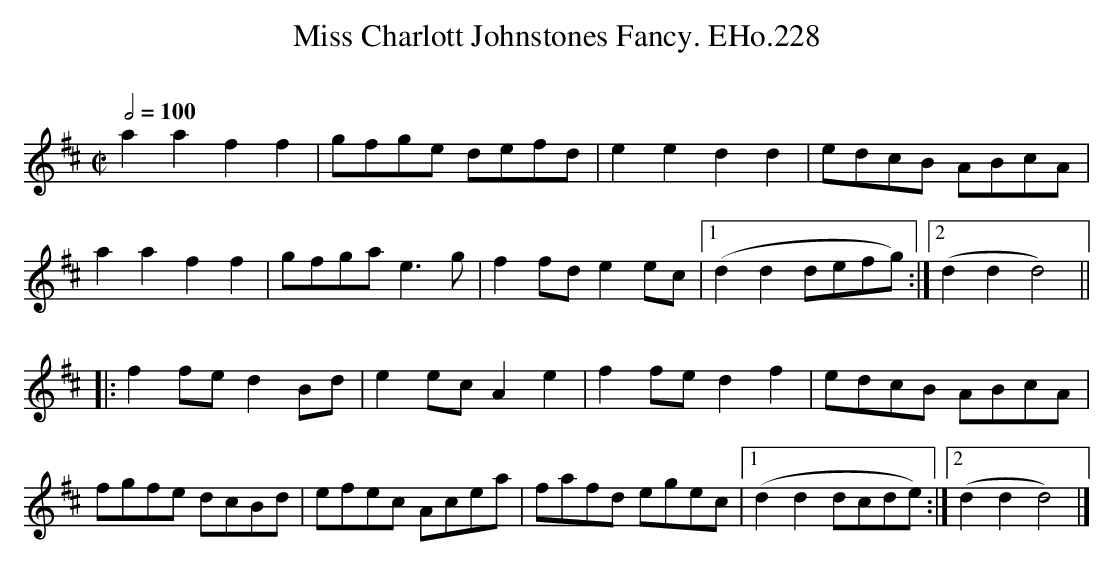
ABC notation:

X:1
T:Miss Charlott Johnstones Fancy. EHo.228
M:C|
L:1/8
Q:1/2=100
O:
K:D
a2a2 f2f2 | gfge defd | e2e2 d2d2 | edcB ABcA |
a2a2 f2f2 | gfga e3g | f2fd e2ec | [1(d2d2 defg) :| [2(d2d2 d4) ||
|:f2fe d2Bd | e2ec A2e2 | f2fe d2f2 | edcB ABcA |
fgfe dcBd | efec Acea | fafd egec | [1(d2d2 dcde) :| [2(d2d2 d4) |]
